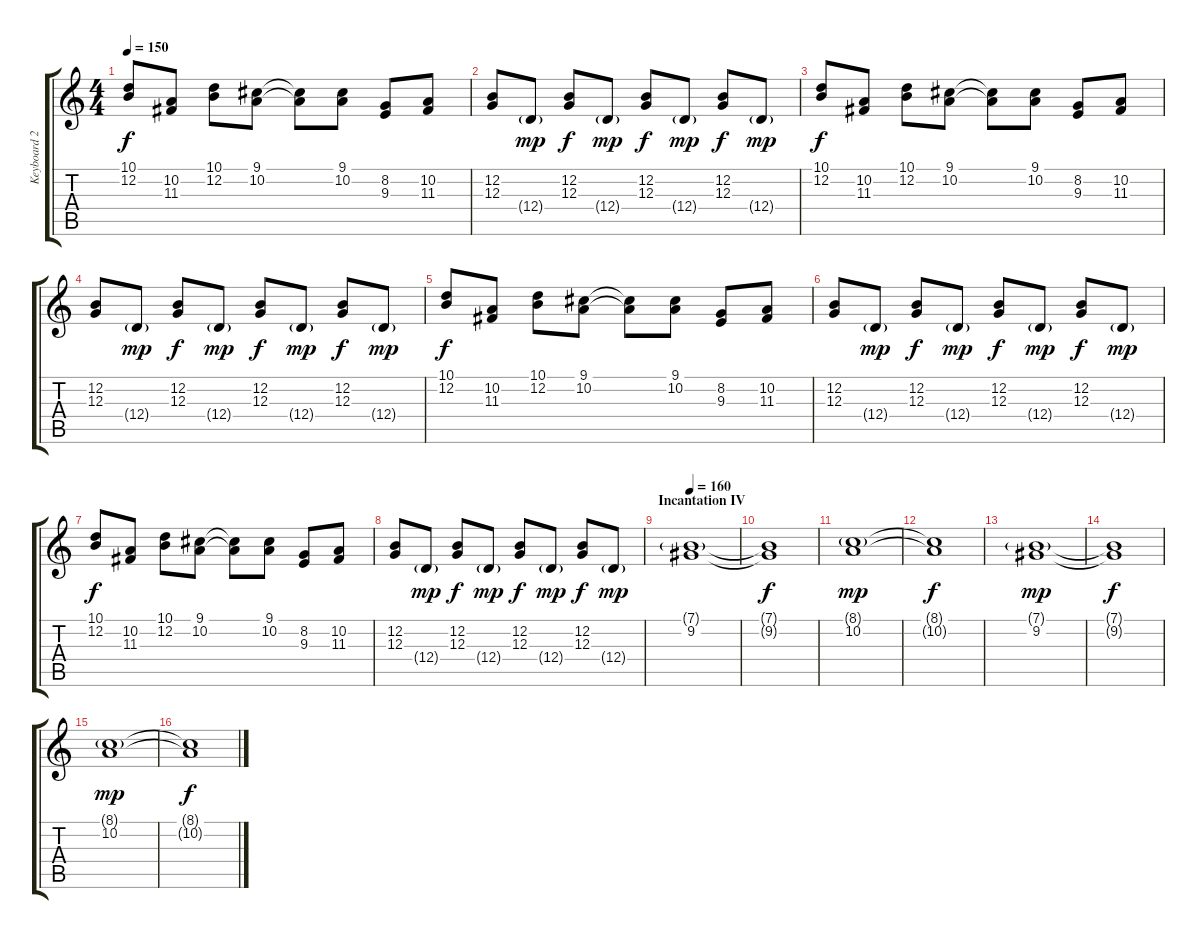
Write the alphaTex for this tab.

\track ("Keyboard 2" "Keyboard 2") {instrument synthstrings1}
\staff {score tabs}
\tuning (E4 B3 G3 D3 A2 E2) {hide}
\ts (4 4)
\section ("" "")
\tempo 150
\clef g2
\ks c
(10.1 12.2).8{dy f} (10.2 11.3).8 (10.1 12.2).8 (9.1 10.2).8 (9.1{t} 10.2{t}).8 (9.1 10.2).8 (8.2 9.3).8 (10.2 11.3).8 |
(12.2 12.3).8 12.4{g}.8{dy mp} (12.2 12.3).8{dy f} 12.4{g}.8{dy mp} (12.2 12.3).8{dy f} 12.4{g}.8{dy mp} (12.2 12.3).8{dy f} 12.4{g}.8{dy mp} |
(10.1 12.2).8{dy f} (10.2 11.3).8 (10.1 12.2).8 (9.1 10.2).8 (9.1{t} 10.2{t}).8 (9.1 10.2).8 (8.2 9.3).8 (10.2 11.3).8 |
(12.2 12.3).8 12.4{g}.8{dy mp} (12.2 12.3).8{dy f} 12.4{g}.8{dy mp} (12.2 12.3).8{dy f} 12.4{g}.8{dy mp} (12.2 12.3).8{dy f} 12.4{g}.8{dy mp} |
\section ("" "")
(10.1 12.2).8{dy f} (10.2 11.3).8 (10.1 12.2).8 (9.1 10.2).8 (9.1{t} 10.2{t}).8 (9.1 10.2).8 (8.2 9.3).8 (10.2 11.3).8 |
(12.2 12.3).8 12.4{g}.8{dy mp} (12.2 12.3).8{dy f} 12.4{g}.8{dy mp} (12.2 12.3).8{dy f} 12.4{g}.8{dy mp} (12.2 12.3).8{dy f} 12.4{g}.8{dy mp} |
(10.1 12.2).8{dy f} (10.2 11.3).8 (10.1 12.2).8 (9.1 10.2).8 (9.1{t} 10.2{t}).8 (9.1 10.2).8 (8.2 9.3).8 (10.2 11.3).8 |
(12.2 12.3).8 12.4{g}.8{dy mp} (12.2 12.3).8{dy f} 12.4{g}.8{dy mp} (12.2 12.3).8{dy f} 12.4{g}.8{dy mp} (12.2 12.3).8{dy f} 12.4{g}.8{dy mp} |
\section ("" "Incantation IV")
\tempo 160
(7.1{g} 9.2).1 |
(7.1{t} 9.2{t}).1{dy f} |
(8.1{g} 10.2).1{dy mp} |
(8.1{t} 10.2{t}).1{dy f} |
(7.1{g} 9.2).1{dy mp} |
(7.1{t} 9.2{t}).1{dy f} |
(8.1{g} 10.2).1{dy mp} |
(8.1{t} 10.2{t}).1{dy f}
